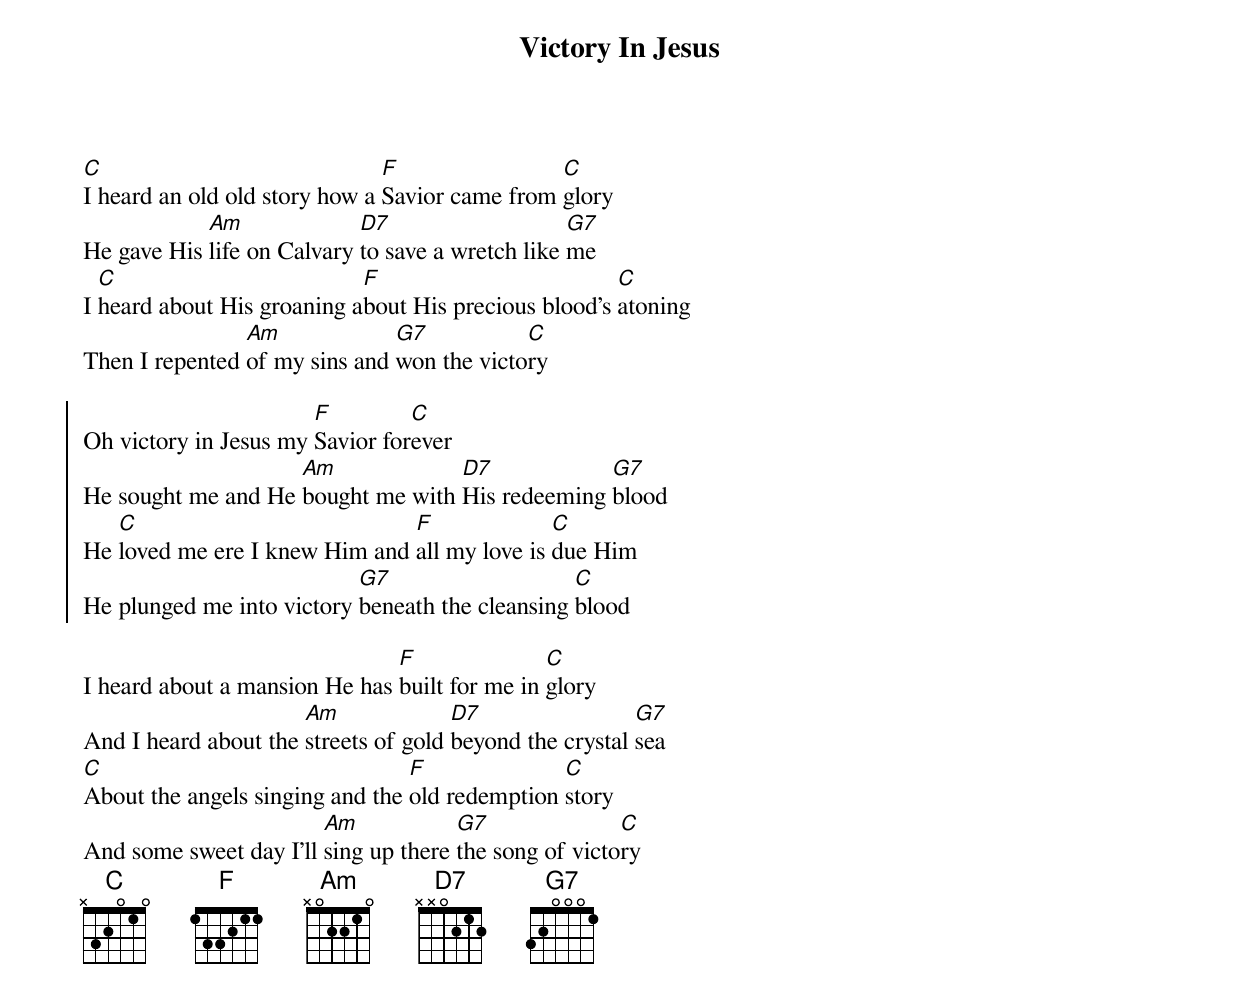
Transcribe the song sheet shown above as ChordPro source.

{title:Victory In Jesus}
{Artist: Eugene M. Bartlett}

{!Start_of_part:Verse 1}
[C]I heard an old old story how a [F]Savior came from [C]glory
He gave His [Am]life on Calvary [D7]to save a wretch like [G7]me
I [C]heard about His groaning a[F]bout His precious blood's [C]atoning
Then I repented [Am]of my sins and [G7]won the victo[C]ry
{!End_of_part}

{start_of_chorus}
Oh victory in Jesus my [F]Savior for[C]ever
He sought me and He [Am]bought me with [D7]His redeeming [G7]blood
He [C]loved me ere I knew Him and [F]all my love is [C]due Him
He plunged me into victory [G7]beneath the cleansing [C]blood
{end_of_chorus}

{!Start_of_part:Verse 2}
I heard about a mansion He has [F]built for me in [C]glory
And I heard about the [Am]streets of gold [D7]beyond the crystal [G7]sea
[C]About the angels singing and the [F]old redemption [C]story
And some sweet day I'll [Am]sing up there [G7]the song of victo[C]ry
{!End_of_part}
